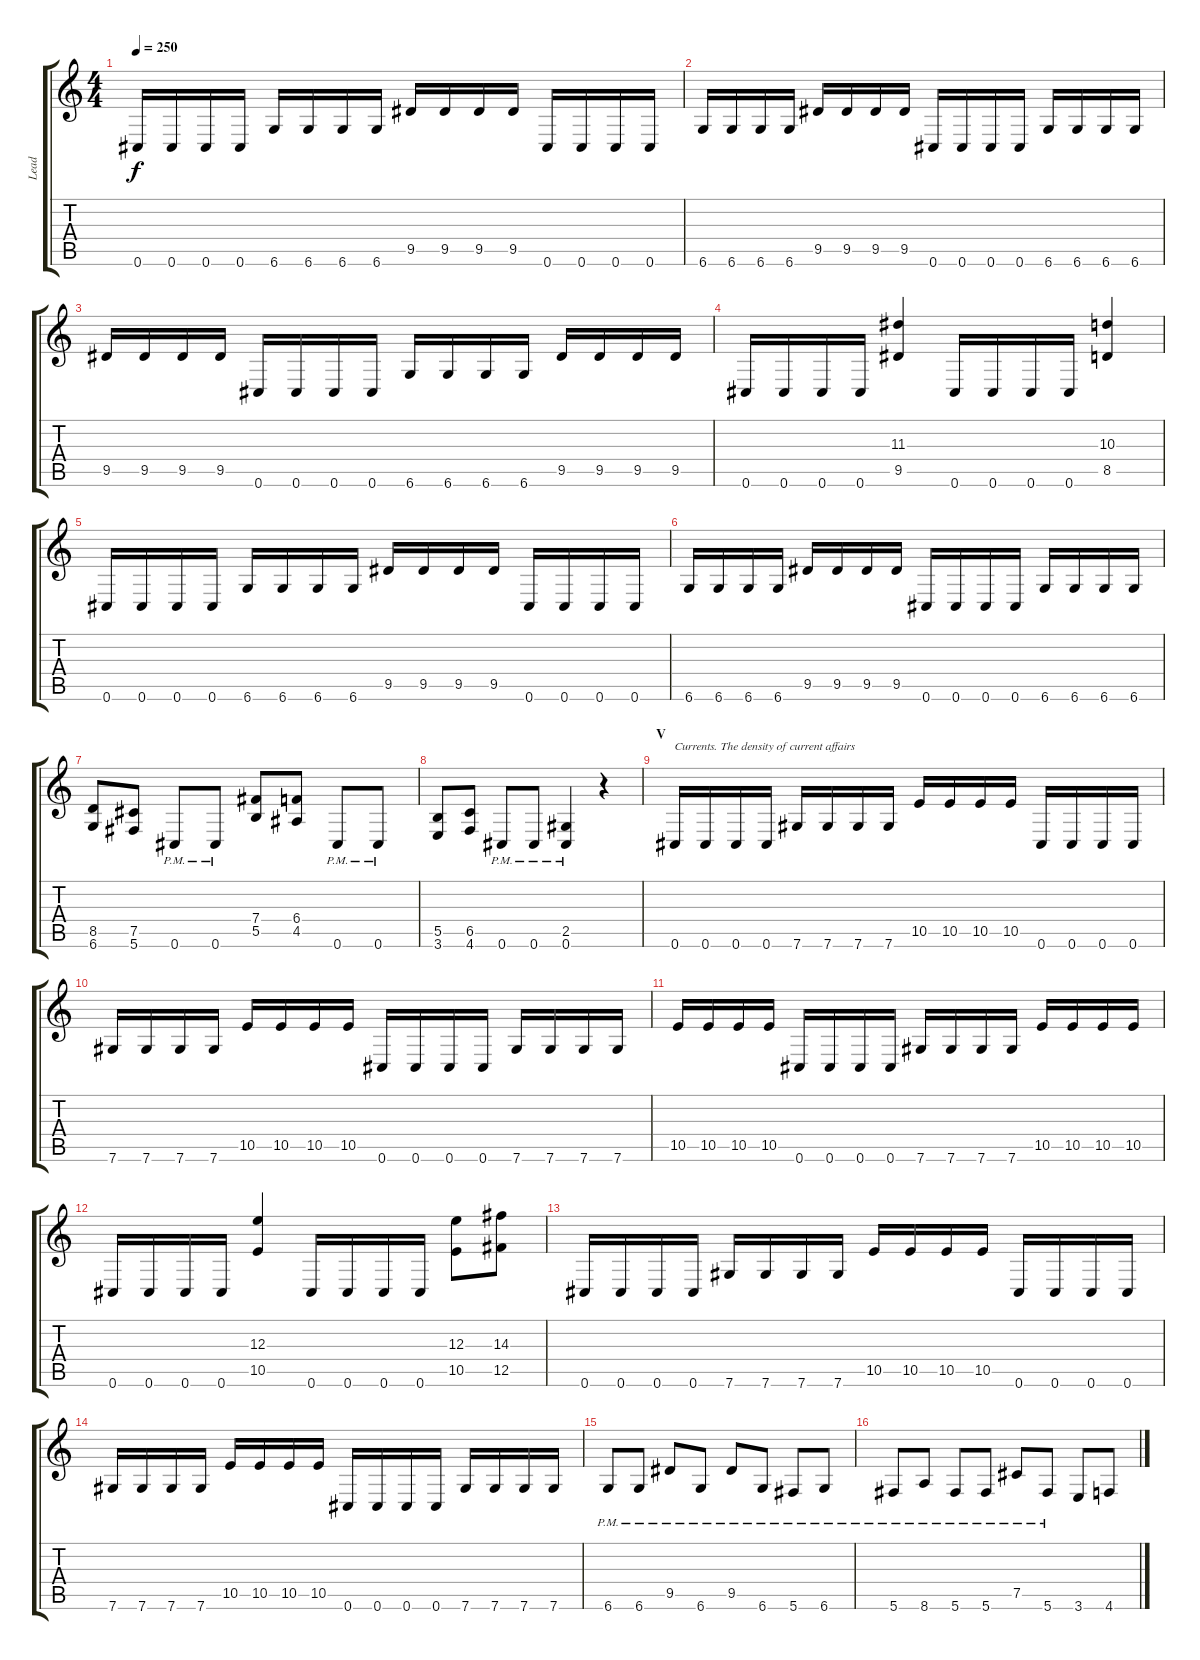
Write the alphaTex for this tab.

\track ("Lead" "Lead") {instrument distortionguitar}
\staff {score tabs}
\tuning (Db4 Ab3 E3 B2 Gb2 Db2) {hide}
\ts (4 4)
\tempo 250
\clef g2
\ks c
0.6.16{dy f} 0.6.16 0.6.16 0.6.16 6.6.16 6.6.16 6.6.16 6.6.16 9.5.16 9.5.16 9.5.16 9.5.16 0.6.16 0.6.16 0.6.16 0.6.16 |
6.6.16 6.6.16 6.6.16 6.6.16 9.5.16 9.5.16 9.5.16 9.5.16 0.6.16 0.6.16 0.6.16 0.6.16 6.6.16 6.6.16 6.6.16 6.6.16 |
9.5.16 9.5.16 9.5.16 9.5.16 0.6.16 0.6.16 0.6.16 0.6.16 6.6.16 6.6.16 6.6.16 6.6.16 9.5.16 9.5.16 9.5.16 9.5.16 |
0.6.16 0.6.16 0.6.16 0.6.16 (11.3 9.5).4 0.6.16 0.6.16 0.6.16 0.6.16 (10.3 8.5).4 |
0.6.16 0.6.16 0.6.16 0.6.16 6.6.16 6.6.16 6.6.16 6.6.16 9.5.16 9.5.16 9.5.16 9.5.16 0.6.16 0.6.16 0.6.16 0.6.16 |
6.6.16 6.6.16 6.6.16 6.6.16 9.5.16 9.5.16 9.5.16 9.5.16 0.6.16 0.6.16 0.6.16 0.6.16 6.6.16 6.6.16 6.6.16 6.6.16 |
(8.5 6.6).8 (7.5 5.6).8 0.6{pm}.8 0.6{pm}.8 (7.4 5.5).8 (6.4 4.5).8 0.6{pm}.8 0.6{pm}.8 |
(5.5 3.6).8 (6.5 4.6).8 0.6{pm}.8 0.6{pm}.8 (2.5{pm} 0.6{pm}).4 r.4 |
\section ("" "V")
0.6.16{txt "Currents. The density of current affairs"} 0.6.16 0.6.16 0.6.16 7.6.16 7.6.16 7.6.16 7.6.16 10.5.16 10.5.16 10.5.16 10.5.16 0.6.16 0.6.16 0.6.16 0.6.16 |
7.6.16 7.6.16 7.6.16 7.6.16 10.5.16 10.5.16 10.5.16 10.5.16 0.6.16 0.6.16 0.6.16 0.6.16 7.6.16 7.6.16 7.6.16 7.6.16 |
10.5.16 10.5.16 10.5.16 10.5.16 0.6.16 0.6.16 0.6.16 0.6.16 7.6.16 7.6.16 7.6.16 7.6.16 10.5.16 10.5.16 10.5.16 10.5.16 |
0.6.16 0.6.16 0.6.16 0.6.16 (12.3 10.5).4 0.6.16 0.6.16 0.6.16 0.6.16 (12.3 10.5).8 (14.3 12.5).8 |
0.6.16 0.6.16 0.6.16 0.6.16 7.6.16 7.6.16 7.6.16 7.6.16 10.5.16 10.5.16 10.5.16 10.5.16 0.6.16 0.6.16 0.6.16 0.6.16 |
7.6.16 7.6.16 7.6.16 7.6.16 10.5.16 10.5.16 10.5.16 10.5.16 0.6.16 0.6.16 0.6.16 0.6.16 7.6.16 7.6.16 7.6.16 7.6.16 |
6.6{pm}.8 6.6{pm}.8 9.5{pm}.8 6.6{pm}.8 9.5{pm}.8 6.6{pm}.8 5.6{pm}.8 6.6{pm}.8 |
5.6{pm}.8 8.6{pm}.8 5.6{pm}.8 5.6{pm}.8 7.5{pm}.8 5.6{pm}.8 3.6.8 4.6.8
